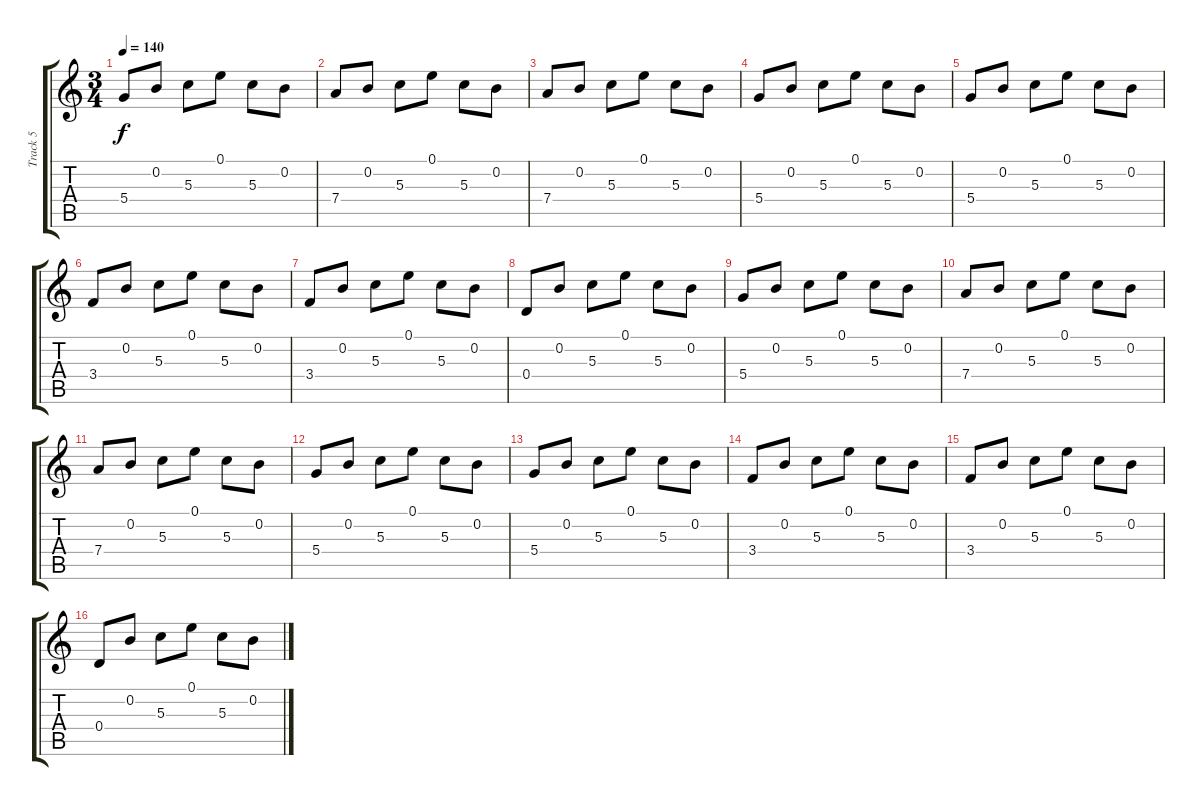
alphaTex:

\track ("Track 5" "Track 5") {instrument acousticguitarsteel}
\staff {score tabs}
\tuning (E4 B3 G3 D3 A2 E2) {hide}
\ts (3 4)
\tempo 140
\clef g2
\ks c
5.4.8{dy f} 0.2.8 5.3.8 0.1.8 5.3.8 0.2.8 |
7.4.8 0.2.8 5.3.8 0.1.8 5.3.8 0.2.8 |
7.4.8 0.2.8 5.3.8 0.1.8 5.3.8 0.2.8 |
5.4.8 0.2.8 5.3.8 0.1.8 5.3.8 0.2.8 |
5.4.8 0.2.8 5.3.8 0.1.8 5.3.8 0.2.8 |
3.4.8 0.2.8 5.3.8 0.1.8 5.3.8 0.2.8 |
3.4.8 0.2.8 5.3.8 0.1.8 5.3.8 0.2.8 |
0.4.8 0.2.8 5.3.8 0.1.8 5.3.8 0.2.8 |
5.4.8 0.2.8 5.3.8 0.1.8 5.3.8 0.2.8 |
7.4.8 0.2.8 5.3.8 0.1.8 5.3.8 0.2.8 |
7.4.8 0.2.8 5.3.8 0.1.8 5.3.8 0.2.8 |
5.4.8 0.2.8 5.3.8 0.1.8 5.3.8 0.2.8 |
5.4.8 0.2.8 5.3.8 0.1.8 5.3.8 0.2.8 |
3.4.8 0.2.8 5.3.8 0.1.8 5.3.8 0.2.8 |
3.4.8 0.2.8 5.3.8 0.1.8 5.3.8 0.2.8 |
0.4.8 0.2.8 5.3.8 0.1.8 5.3.8 0.2.8
